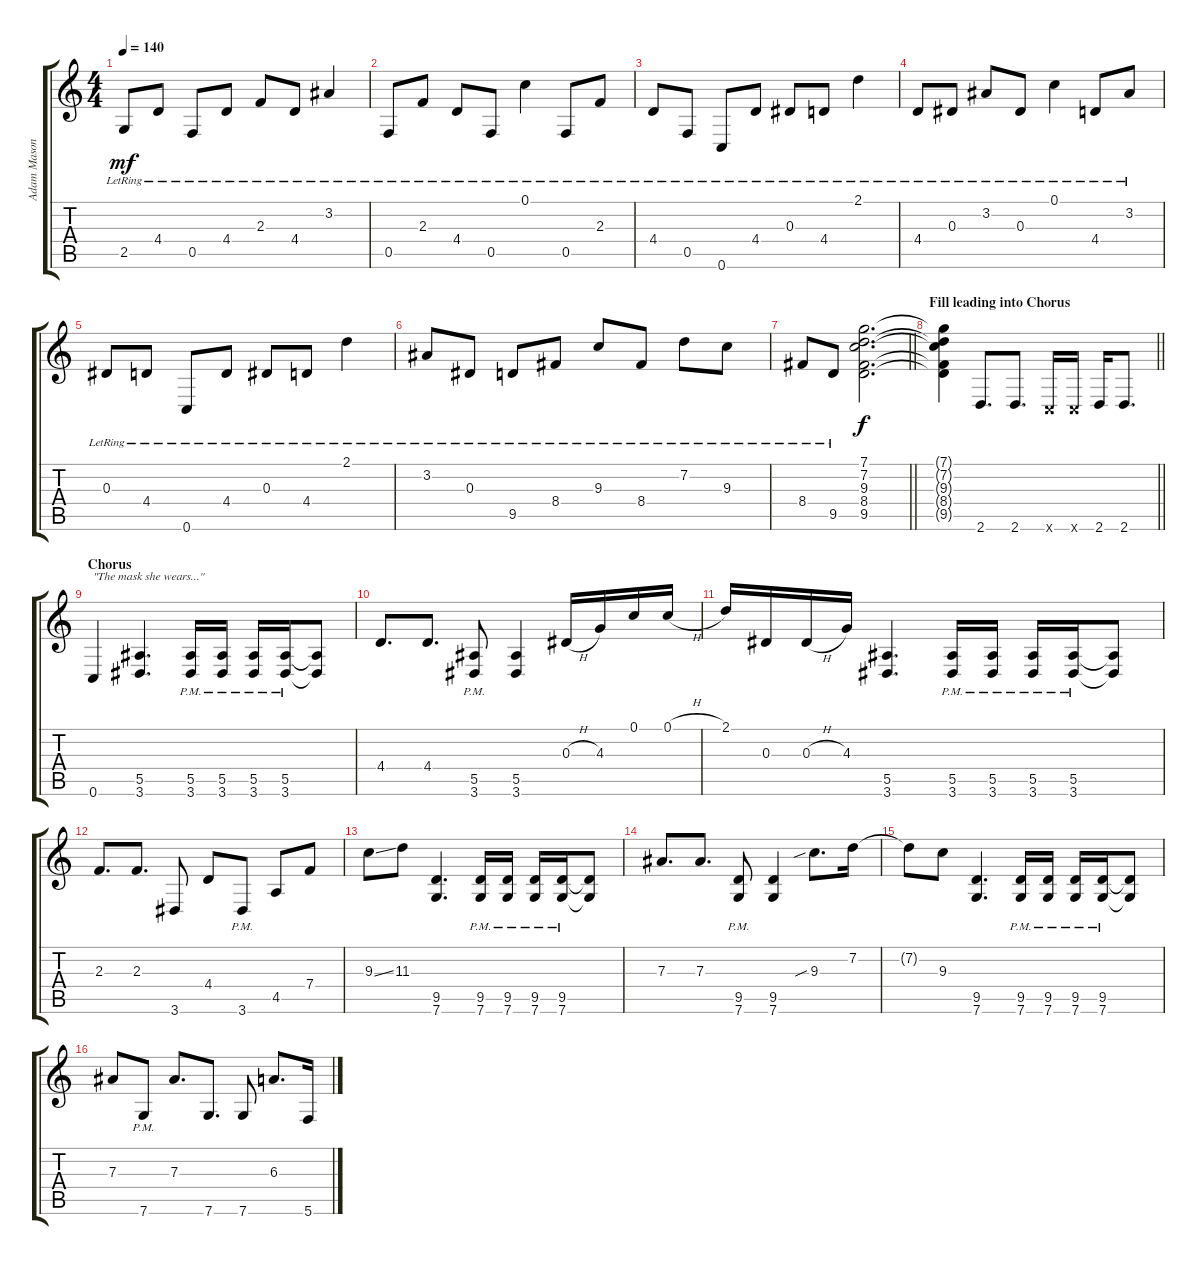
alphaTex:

\track ("Adam Mason (Rythm Guitar)" "Adam Mason") {instrument distortionguitar}
\staff {score tabs}
\tuning (C4 G3 Eb3 Bb2 F2 C2) {hide}
\ts (4 4)
\tempo 140
\clef g2
\ks c
2.5{lr}.8{dy mf} 4.4{lr}.8 0.5{lr}.8 4.4{lr}.8 2.3{lr}.8 4.4{lr}.8 3.2{lr}.4 |
0.5{lr}.8 2.3{lr}.8 4.4{lr}.8 0.5{lr}.8 0.1{lr}.4 0.5{lr}.8 2.3{lr}.8 |
4.4{lr}.8 0.5{lr}.8 0.6{lr}.8 4.4{lr}.8 0.3{lr}.8 4.4{lr}.8 2.1{lr}.4 |
4.4{lr}.8 0.3{lr}.8 3.2{lr}.8 0.3{lr}.8 0.1{lr}.4 4.4{lr}.8 3.2{lr}.8 |
0.3{lr}.8 4.4{lr}.8 0.6{lr}.8 4.4{lr}.8 0.3{lr}.8 4.4{lr}.8 2.1{lr}.4 |
3.2{lr}.8 0.3{lr}.8 9.5{lr}.8 8.4{lr}.8 9.3{lr}.8 8.4{lr}.8 7.2{lr}.8 9.3{lr}.8 |
\barLineRight lightlight
8.4{lr}.8 9.5{lr}.8 (7.1 7.2 9.3 8.4 9.5).2{d dy f} |
\section ("" "Fill leading into Chorus")
\barLineRight lightlight
(7.1{t} 7.2{t} 9.3{t} 8.4{t} 9.5{t}).4 2.6.8{d instrument distortionguitar} 2.6.8{d} 0.6{x}.16 0.6{x}.16 2.6.16 2.6.8{d} |
\section ("" "Chorus")
0.6.4{txt "\"The mask she wears...\""} (5.5 3.6).4{d} (5.5{pm} 3.6{pm}).16 (5.5{pm} 3.6{pm}).16 (5.5{pm} 3.6{pm}).16 (5.5{pm} 3.6{pm}).16 (5.5{t} 3.6{t}).8 |
4.4.8{d} 4.4.8{d} (5.5{pm} 3.6{pm}).8 (5.5 3.6).4 0.3{h}.16 4.3.16 0.1.16 0.1{h}.16 |
2.1.16 0.3.16 0.3{h}.16 4.3.16 (5.5 3.6).4{d} (5.5{pm} 3.6{pm}).16 (5.5{pm} 3.6{pm}).16 (5.5{pm} 3.6{pm}).16 (5.5{pm} 3.6{pm}).16 (5.5{t} 3.6{t}).8 |
2.3.8{d} 2.3.8{d} 3.6.8 4.4.8 3.6{pm}.8 4.5.8 7.4.8 |
9.3{ss}.8 11.3.8 (9.5 7.6).4{d} (9.5{pm} 7.6{pm}).16 (9.5{pm} 7.6{pm}).16 (9.5{pm} 7.6{pm}).16 (9.5{pm} 7.6{pm}).16 (9.5{t} 7.6{t}).8 |
7.3.8{d} 7.3.8{d} (9.5{pm} 7.6{pm}).8 (9.5 7.6).4 9.3{sib}.8{d} 7.2.16 |
7.2{t}.8 9.3.8 (9.5 7.6).4{d} (9.5{pm} 7.6{pm}).16 (9.5{pm} 7.6{pm}).16 (9.5{pm} 7.6{pm}).16 (9.5{pm} 7.6{pm}).16 (9.5{t} 7.6{t}).8 |
7.3.8 7.6{pm}.8 7.3.8{d} 7.6.8{d} 7.6.8 6.3.8{d} 5.6.16
